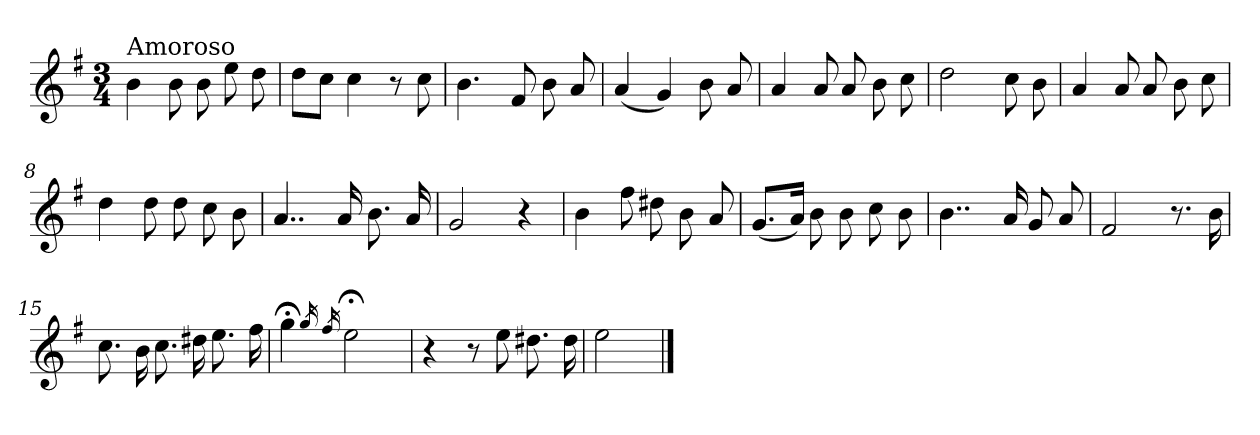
**kern
*part1
*staff1
*clefG2
*k[f#]
*G:
*M3/4
=1
!LO:TX:a:t=Amoroso
4b\
8b\
8b\
8ee\
8dd\
=2
8dd\L
8cc\J
4cc\
8r
8cc\
=3
4.b\
8f#/
8b\
8a/
=4
(<4a/
4g/)
8b\
8a/
=5
4a/
8a/
8a/
8b\
8cc\
=6
2dd\
8cc\
8b\
!!LO:LB:g=z
=7
4a/
8a/
8a/
8b\
8cc\
=8
4dd\
8dd\
8dd\
8cc\
8b\
=9
4..a/
16a/
8.b\
16a/
=10
2g/
4r
=11
4b\
8ff#\
8dd#X\
8b\
8a/
=12
(<8.g/L
16a/Jk)
8b\
8b\
8cc\
8b\
!!LO:LB:g=z
=13
4..b\
16a/
8g/
8a/
=14
2f#/
8.r
16b\
=15
8.cc\
16b\
8.cc\
16dd#X\
8.ee\
16ff#\
=16
4gg;<\
16qgg/
16qff#/
2ee;<\
=17
4r
8r
8ee\
8.dd#X\
16dd#\
=18
2ee\
==
*-
